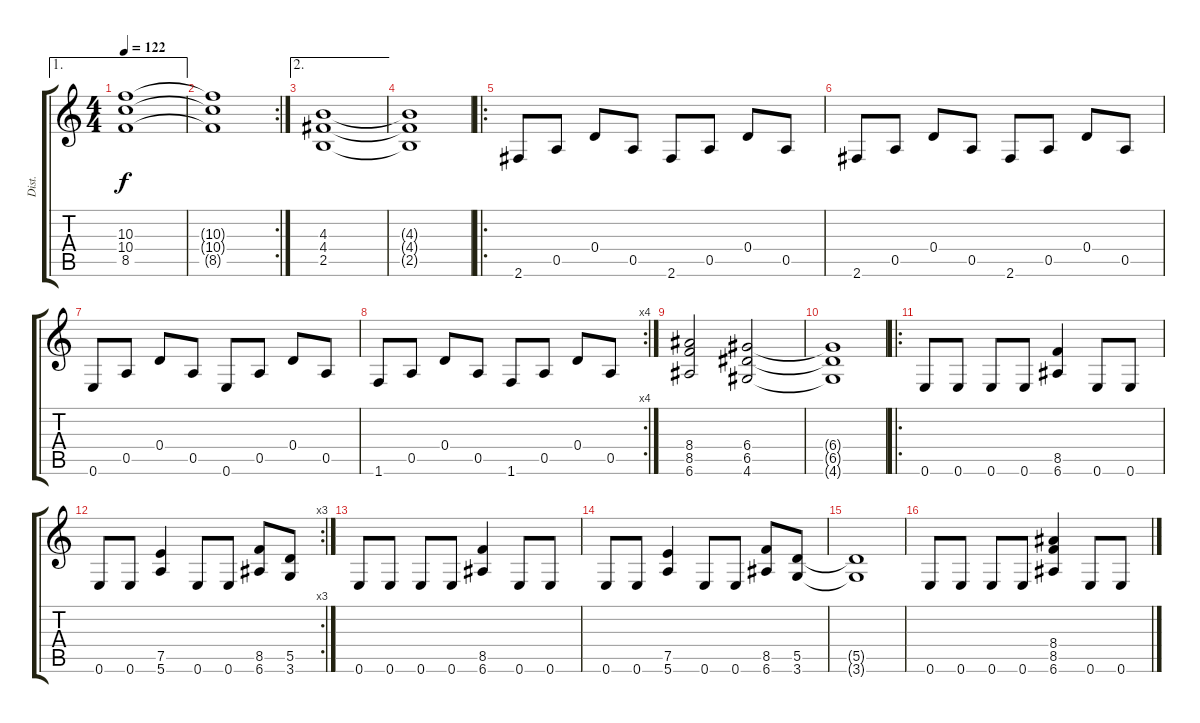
\track ("Dist." "Dist.") {instrument overdrivenguitar}
\staff {score tabs}
\tuning (E4 B3 G3 D3 A2 E2) {hide}
\ae 1
\ts (4 4)
\tempo 122
\clef g2
\ks c
(10.3 10.4 8.5).1{dy f} |
\rc 2
(10.3{t} 10.4{t} 8.5{t}).1 |
\ae 2
(4.3 4.4 2.5).1 |
(4.3{t} 4.4{t} 2.5{t}).1 |
\ro
2.6.8{instrument electricguitarclean} 0.5.8 0.4.8 0.5.8 2.6.8 0.5.8 0.4.8 0.5.8 |
2.6.8 0.5.8 0.4.8 0.5.8 2.6.8 0.5.8 0.4.8 0.5.8 |
0.6.8 0.5.8 0.4.8 0.5.8 0.6.8 0.5.8 0.4.8 0.5.8 |
\rc 4
1.6.8 0.5.8 0.4.8 0.5.8 1.6.8 0.5.8 0.4.8 0.5.8 |
(8.4 8.5 6.6).2{instrument overdrivenguitar} (6.4 6.5 4.6).2 |
(6.4{t} 6.5{t} 4.6{t}).1 |
\ro
0.6.8{instrument distortionguitar} 0.6.8 0.6.8 0.6.8 (8.5 6.6).4 0.6.8 0.6.8 |
\rc 3
0.6.8 0.6.8 (7.5 5.6).4 0.6.8 0.6.8 (8.5 6.6).8 (5.5 3.6).8 |
0.6.8 0.6.8 0.6.8 0.6.8 (8.5 6.6).4 0.6.8 0.6.8 |
0.6.8 0.6.8 (7.5 5.6).4 0.6.8 0.6.8 (8.5 6.6).8 (5.5 3.6).8 |
(5.5{t} 3.6{t}).1 |
0.6.8 0.6.8 0.6.8 0.6.8 (8.4 8.5 6.6).4 0.6.8 0.6.8
